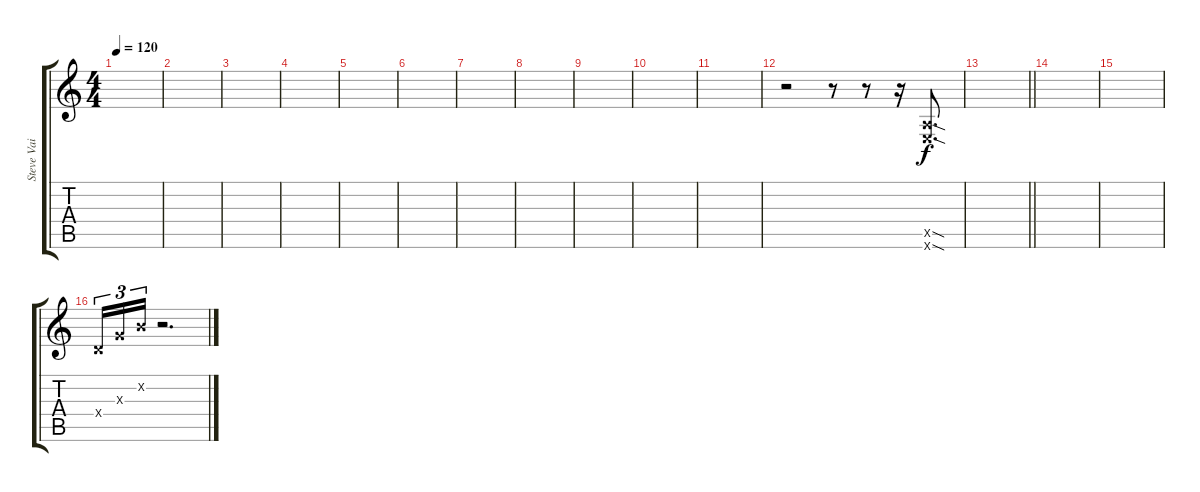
\track ("Steve Vai Fills, Licks" "Steve Vai ") {instrument distortionguitar}
\staff {score tabs}
\tuning (E4 B3 G3 D3 A2 E2) {hide}
\ts (4 4)
\tempo 120
\clef g2
\ks c
|
|
|
|
|
|
|
|
|
|
|
r.2 r.8 r.8 r.16 (0.5{sod x} 0.6{sod x}).8{d} |
\barLineRight lightlight
|
|
|
0.4{x}.16{tu (3 2)} 0.3{x}.16{tu (3 2)} 0.2{x}.16{tu (3 2)} r.2{d}
